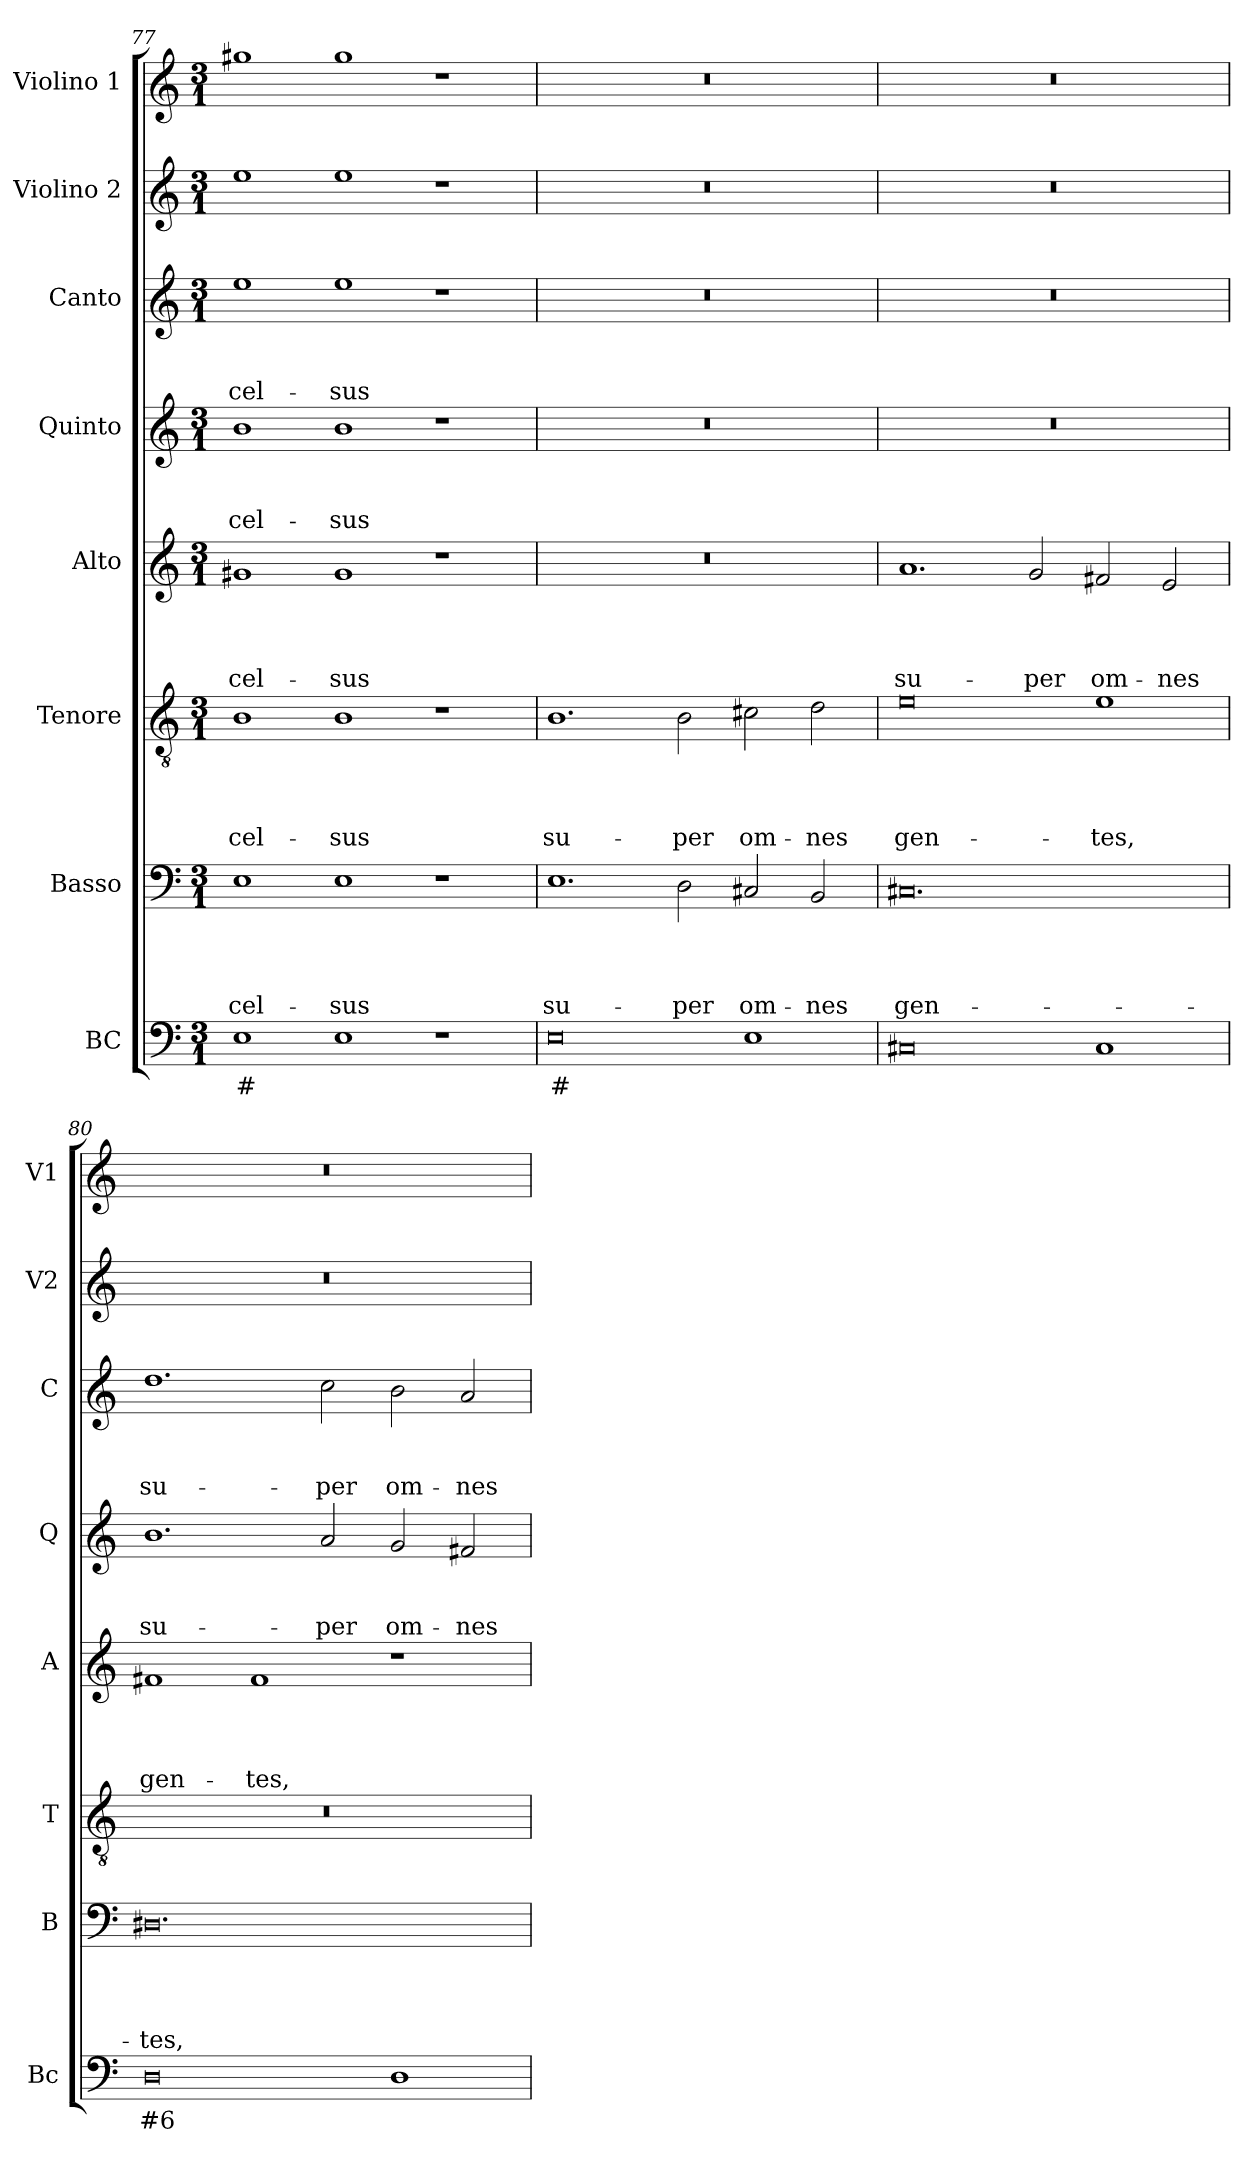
**kern	**text	**kern	**text	**text	**text	**text	**kern	**text	**text	**text	**text	**kern	**text	**text	**text	**text	**kern	**text	**text	**text	**kern	**text	**text	**text	**kern	**kern
*part8	*part8	*part7	*part7	*part7	*part7	*part7	*part6	*part6	*part6	*part6	*part6	*part5	*part5	*part5	*part5	*part5	*part4	*part4	*part4	*part4	*part3	*part3	*part3	*part3	*part2	*part1
*staff8	*staff8	*staff7	*staff7	*staff7	*staff7	*staff7	*staff6	*staff6	*staff6	*staff6	*staff6	*staff5	*staff5	*staff5	*staff5	*staff5	*staff4	*staff4	*staff4	*staff4	*staff3	*staff3	*staff3	*staff3	*staff2	*staff1
*I"BC	*	*I"Basso	*	*	*	*	*I"Tenore	*	*	*	*	*I"Alto	*	*	*	*	*I"Quinto	*	*	*	*I"Canto	*	*	*	*I"Violino 2	*I"Violino 1
*I'Bc	*	*I'B	*	*	*	*	*I'T	*	*	*	*	*I'A	*	*	*	*	*I'Q	*	*	*	*I'C	*	*	*	*I'V2	*I'V1
*clefF4	*	*clefF4	*	*	*	*	*clefGv2	*	*	*	*	*clefG2	*	*	*	*	*clefG2	*	*	*	*clefG2	*	*	*	*clefG2	*clefG2
*k[]	*	*k[]	*	*	*	*	*k[]	*	*	*	*	*k[]	*	*	*	*	*k[]	*	*	*	*k[]	*	*	*	*k[]	*k[]
*C:	*	*C:	*	*	*	*	*C:	*	*	*	*	*C:	*	*	*	*	*C:	*	*	*	*C:	*	*	*	*C:	*C:
*M3/1	*	*M3/1	*	*	*	*	*M3/1	*	*	*	*	*M3/1	*	*	*	*	*M3/1	*	*	*	*M3/1	*	*	*	*M3/1	*M3/1
=77	=77	=77	=77	=77	=77	=77	=77	=77	=77	=77	=77	=77	=77	=77	=77	=77	=77	=77	=77	=77	=77	=77	=77	=77	=77	=77
!	!LO:LY:b	!	!	!	!	!LO:LY:b	!	!	!	!	!LO:LY:b	!	!	!	!	!LO:LY:b	!	!	!	!LO:LY:b	!	!	!	!LO:LY:b	!	!
1E	#	1E	.	.	.	-cel-	1B	.	.	.	-cel-	1g#X	.	.	.	-cel-	1b	.	.	-cel-	1ee	.	.	-cel-	1ee	1gg#X
!	!	!	!	!	!	!LO:LY:b	!	!	!	!	!LO:LY:b	!	!	!	!	!LO:LY:b	!	!	!	!LO:LY:b	!	!	!	!LO:LY:b	!	!
1E	.	1E	.	.	.	-sus	1B	.	.	.	-sus	1g#	.	.	.	-sus	1b	.	.	-sus	1ee	.	.	-sus	1ee	1gg#
1r	.	1r	.	.	.	.	1r	.	.	.	.	1r	.	.	.	.	1r	.	.	.	1r	.	.	.	1r	1r
=78	=78	=78	=78	=78	=78	=78	=78	=78	=78	=78	=78	=78	=78	=78	=78	=78	=78	=78	=78	=78	=78	=78	=78	=78	=78	=78
!	!LO:LY:b	!	!	!	!	!LO:LY:b	!	!	!	!	!LO:LY:b	!	!	!	!	!	!	!	!	!	!	!	!	!	!	!
0E	#	1.E	.	.	.	su-	1.B	.	.	.	su-	0.r	.	.	.	.	0.r	.	.	.	0.r	.	.	.	0.r	0.r
!	!	!	!	!	!	!LO:LY:b	!	!	!	!	!LO:LY:b	!	!	!	!	!	!	!	!	!	!	!	!	!	!	!
.	.	2D\	.	.	.	-per	2B\	.	.	.	-per	.	.	.	.	.	.	.	.	.	.	.	.	.	.	.
!	!	!	!	!	!	!LO:LY:b	!	!	!	!	!LO:LY:b	!	!	!	!	!	!	!	!	!	!	!	!	!	!	!
1E	.	2C#X/	.	.	.	om-	2c#X\	.	.	.	om-	.	.	.	.	.	.	.	.	.	.	.	.	.	.	.
!	!	!	!	!	!	!LO:LY:b	!	!	!	!	!LO:LY:b	!	!	!	!	!	!	!	!	!	!	!	!	!	!	!
.	.	2BB/	.	.	.	-nes	2d\	.	.	.	-nes	.	.	.	.	.	.	.	.	.	.	.	.	.	.	.
=79	=79	=79	=79	=79	=79	=79	=79	=79	=79	=79	=79	=79	=79	=79	=79	=79	=79	=79	=79	=79	=79	=79	=79	=79	=79	=79
!	!	!	!	!	!	!LO:LY:b	!	!	!	!	!LO:LY:b	!	!	!	!	!LO:LY:b	!	!	!	!	!	!	!	!	!	!
0C#X	.	0.C#X	.	.	.	gen-	0e	.	.	.	gen-	1.a	.	.	.	su-	0.r	.	.	.	0.r	.	.	.	0.r	0.r
!	!	!	!	!	!	!	!	!	!	!	!	!	!	!	!	!LO:LY:b	!	!	!	!	!	!	!	!	!	!
.	.	.	.	.	.	.	.	.	.	.	.	2g/	.	.	.	-per	.	.	.	.	.	.	.	.	.	.
!	!	!	!	!	!	!	!	!	!	!	!LO:LY:b	!	!	!	!	!LO:LY:b	!	!	!	!	!	!	!	!	!	!
1C#	.	.	.	.	.	.	1e	.	.	.	-tes,	2f#X/	.	.	.	om-	.	.	.	.	.	.	.	.	.	.
!	!	!	!	!	!	!	!	!	!	!	!	!	!	!	!	!LO:LY:b	!	!	!	!	!	!	!	!	!	!
.	.	.	.	.	.	.	.	.	.	.	.	2e/	.	.	.	-nes	.	.	.	.	.	.	.	.	.	.
=80	=80	=80	=80	=80	=80	=80	=80	=80	=80	=80	=80	=80	=80	=80	=80	=80	=80	=80	=80	=80	=80	=80	=80	=80	=80	=80
!	!LO:LY:b	!	!	!	!	!LO:LY:b	!	!	!	!	!	!	!	!	!	!LO:LY:b	!	!	!	!LO:LY:b	!	!	!	!LO:LY:b	!	!
0D	#6	0.D#X	.	.	.	-tes,	0.r	.	.	.	.	1f#X	.	.	.	gen-	1.b	.	.	su-	1.dd	.	.	su-	0.r	0.r
!	!	!	!	!	!	!	!	!	!	!	!	!	!	!	!	!LO:LY:b	!	!	!	!	!	!	!	!	!	!
.	.	.	.	.	.	.	.	.	.	.	.	1f#	.	.	.	-tes,	.	.	.	.	.	.	.	.	.	.
!	!	!	!	!	!	!	!	!	!	!	!	!	!	!	!	!	!	!	!	!LO:LY:b	!	!	!	!LO:LY:b	!	!
.	.	.	.	.	.	.	.	.	.	.	.	.	.	.	.	.	2a/	.	.	-per	2cc\	.	.	-per	.	.
!	!	!	!	!	!	!	!	!	!	!	!	!	!	!	!	!	!	!	!	!LO:LY:b	!	!	!	!LO:LY:b	!	!
1D	.	.	.	.	.	.	.	.	.	.	.	1r	.	.	.	.	2g/	.	.	om-	2b\	.	.	om-	.	.
!	!	!	!	!	!	!	!	!	!	!	!	!	!	!	!	!	!	!	!	!LO:LY:b	!	!	!	!LO:LY:b	!	!
.	.	.	.	.	.	.	.	.	.	.	.	.	.	.	.	.	2f#X/	.	.	-nes	2a/	.	.	-nes	.	.
=	=	=	=	=	=	=	=	=	=	=	=	=	=	=	=	=	=	=	=	=	=	=	=	=	=	=
*-	*-	*-	*-	*-	*-	*-	*-	*-	*-	*-	*-	*-	*-	*-	*-	*-	*-	*-	*-	*-	*-	*-	*-	*-	*-	*-
